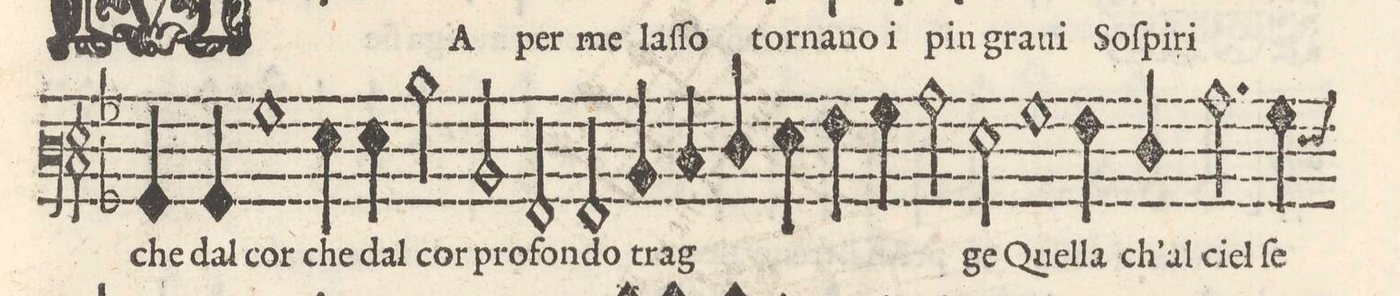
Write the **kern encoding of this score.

**kern	**text
*I"BASSO	*
*clefF3	*
*k[b-]	*
*met(C)	*
*M2/1	*
4BB-/	che
4BB-/	dal
1B-\	cor
4G\	che
4G\	dal
=10-	=10-
2d\	cor
2D/	pro-
2AA/	-fon-
2AA/	-do
=11-	=11-
4D/	trag-
4E/	.
4F/	.
4G\	.
4A\	.
4B-\	.
2c\	.
=12-	=12-
2G\	ge
1B-\	Quel-
4A\	-la
4F/	ch'al
=13-	=13-
2.c\	ciel
4B-\	ſe
*custos:G	*
*-	*-
